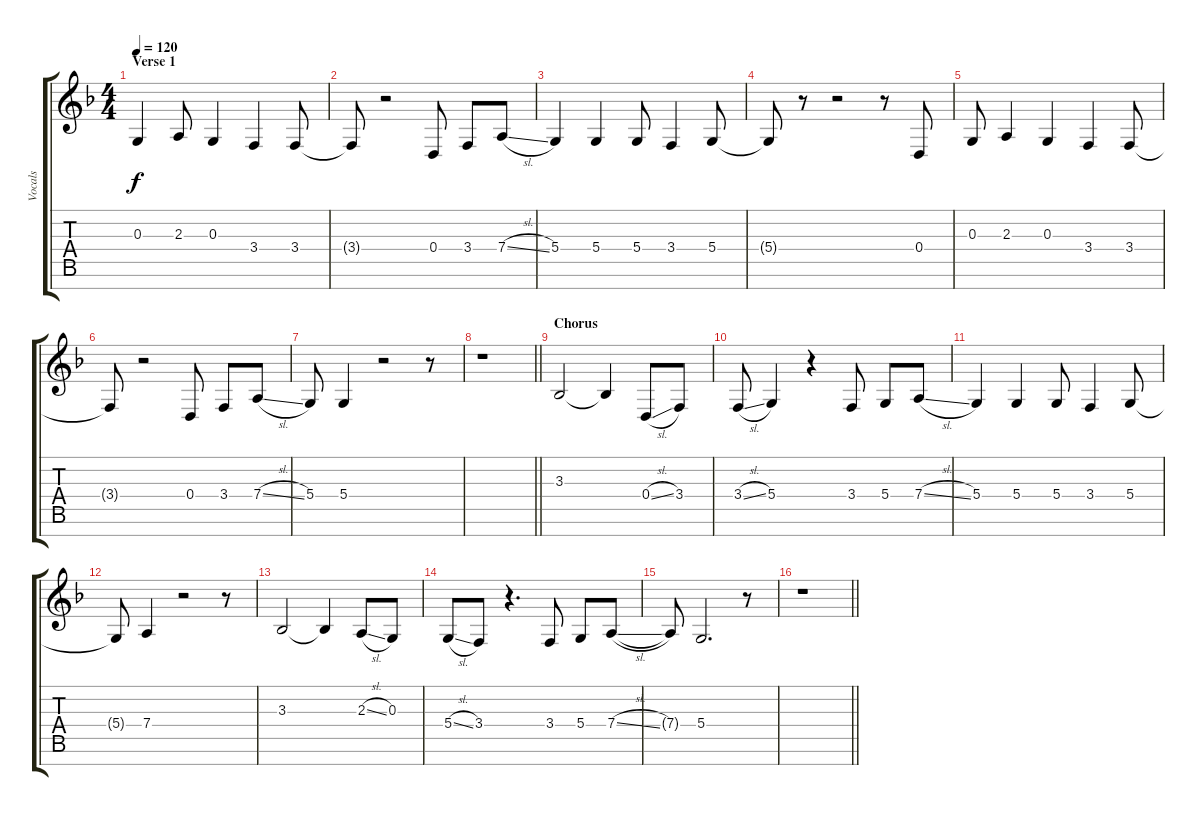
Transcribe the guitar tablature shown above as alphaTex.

\track ("Vocals" "Vocals") {instrument flute}
\staff {score tabs}
\tuning (E4 B3 G3 D3 A2 E2 B1) {hide}
\ts (4 4)
\section ("" "Verse 1")
\tempo 120
\clef g2
\ks f
0.3.4{dy f} 2.3.8 0.3.4 3.4.4 3.4.8 |
3.4{t}.8 r.2 0.4.8 3.4.8 7.4{sl}.8 |
5.4.4 5.4.4 5.4.8 3.4.4 5.4.8 |
5.4{t}.8 r.8 r.2 r.8 0.4.8 |
0.3.8 2.3.4 0.3.4 3.4.4 3.4.8 |
3.4{t}.8 r.2 0.4.8 3.4.8 7.4{sl}.8 |
5.4.8 5.4.4 r.2 r.8 |
\barLineRight lightlight
r.1 |
\section ("" "Chorus")
3.3.2 3.3{t}.4 0.4{sl}.8 3.4.8 |
3.4{sl}.8 5.4.4 r.4 3.4.8 5.4.8 7.4{sl}.8 |
5.4.4 5.4.4 5.4.8 3.4.4 5.4.8 |
5.4{t}.8 7.4.4 r.2 r.8 |
3.3.2 3.3{t}.4 2.3{sl}.8 0.3.8 |
5.4{sl}.8 3.4.8 r.4{d} 3.4.8 5.4.8 7.4{sl}.8 |
7.4{t}.8 5.4.2{d} r.8 |
\barLineRight lightlight
r.1
